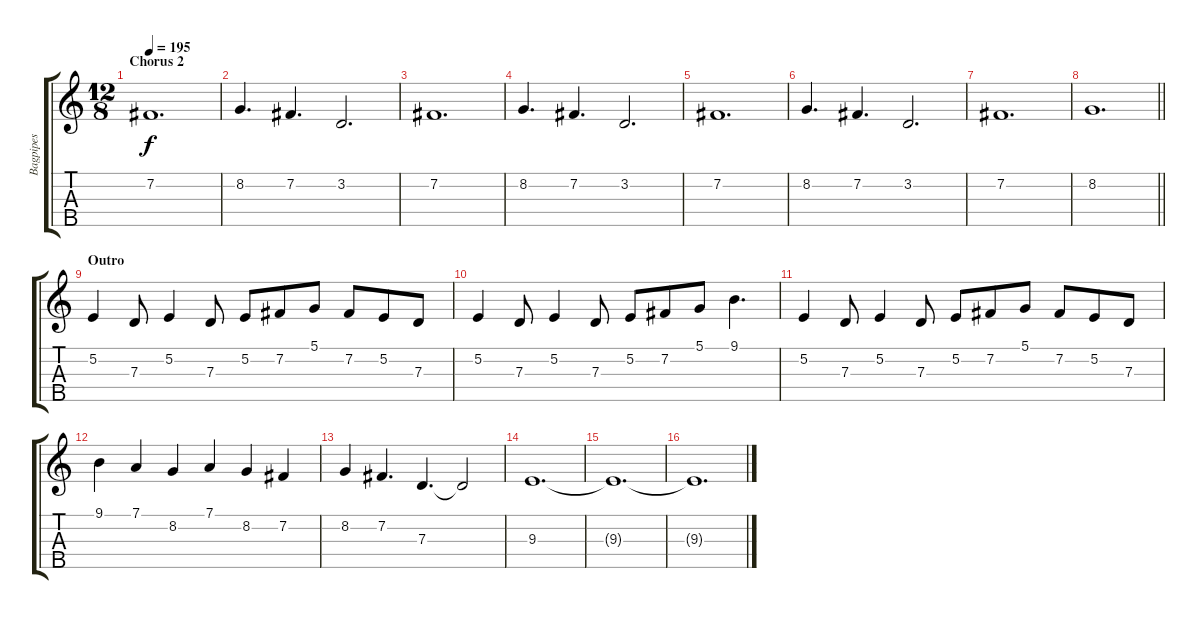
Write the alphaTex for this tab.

\track ("Bagpipes" "Bagpipes") {instrument bagpipe}
\staff {score tabs}
\tuning (D4 B3 G3 C3 G4) {hide}
\ts (12 8)
\section ("" "Chorus 2")
\tempo 195
\clef g2
\ks c
7.2.1{d dy f} |
8.2.4{d} 7.2.4{d} 3.2.2{d} |
7.2.1{d} |
8.2.4{d} 7.2.4{d} 3.2.2{d} |
7.2.1{d} |
8.2.4{d} 7.2.4{d} 3.2.2{d} |
7.2.1{d} |
\barLineRight lightlight
8.2.1{d} |
\section ("" "Outro")
5.2.4 7.3.8 5.2.4 7.3.8 5.2.8 7.2.8 5.1.8 7.2.8 5.2.8 7.3.8 |
5.2.4 7.3.8 5.2.4 7.3.8 5.2.8 7.2.8 5.1.8 9.1.4{d} |
5.2.4 7.3.8 5.2.4 7.3.8 5.2.8 7.2.8 5.1.8 7.2.8 5.2.8 7.3.8 |
9.1.4 7.1.4 8.2.4 7.1.4 8.2.4 7.2.4 |
8.2.4 7.2.4{d} 7.3.4{d} 7.3{t}.2 |
9.3.1{d} |
9.3{t}.1{d} |
9.3{t}.1{d}
